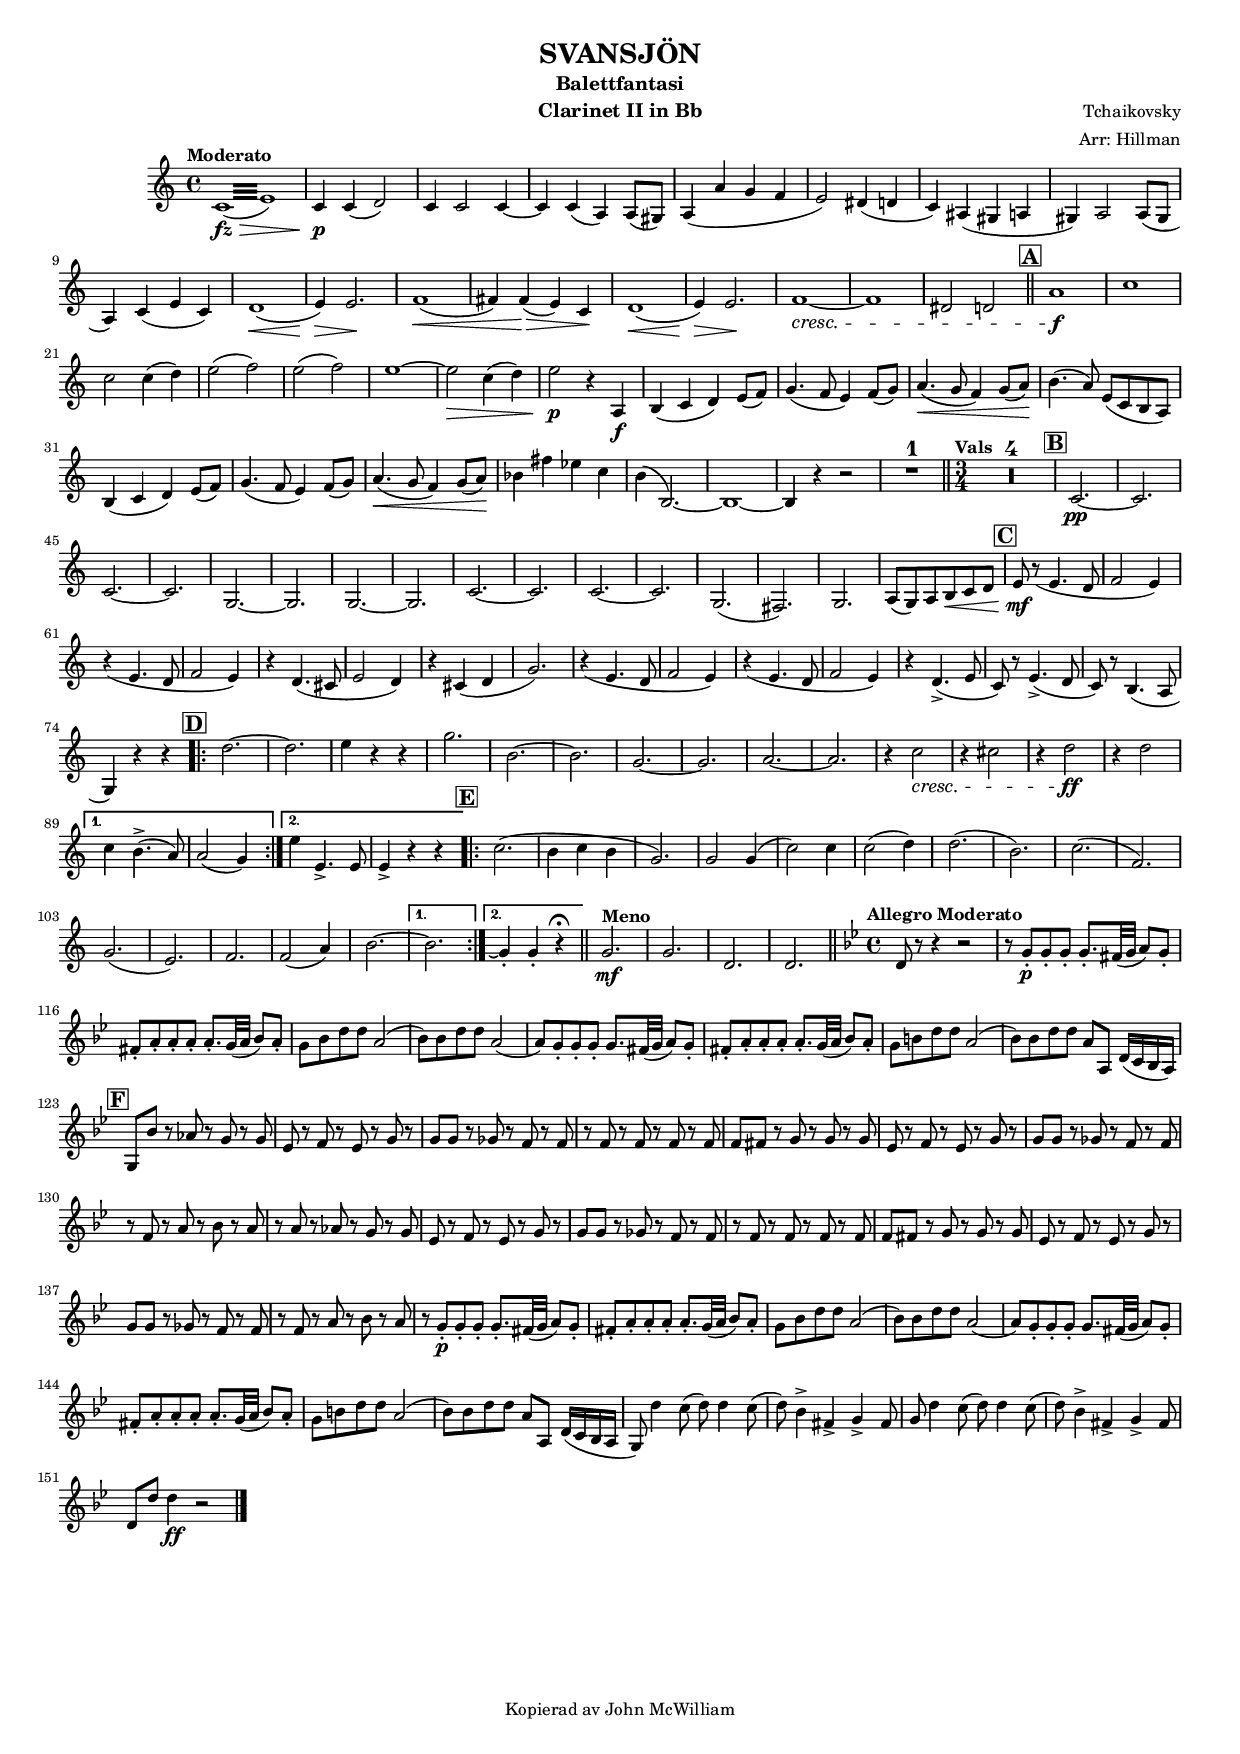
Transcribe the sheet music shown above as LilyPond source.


% Created on Mon Jun 25 19:28:15 CEST 2012
\version "2.14.2"
#(set-global-staff-size 15) % set staff-size when ready to print
\header {
	title = \markup {\concat {"SVANSJ"\char#214"N"}} 
	subtitle = "Balettfantasi"
 	composer = "Tchaikovsky" 
 	arranger = "Arr: Hillman"
 	instrument = "Clarinet II in Bb" 
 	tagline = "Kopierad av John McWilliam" 

}


staffClarinetInBb = \new Staff {
    \time 4/4 \key c \major \clef treble
    \tempo \markup {\bold {Moderato}}
    \set Staff.midiInstrument = "clarinet"
    \set Score.markFormatter = #format-mark-box-alphabet
    \compressFullBarRests
    \relative c' {     
    	    \repeat tremolo 16
    	    { c32\fz\> (e) } |c4\p c (d2) |c4 c2 c4~ |c c (a) a8 (gis) 
    	    a4 (a' g f |e2) dis4 (d |c) ais (gis a |gis) a2 a8 (gis 
    	    a4) c (e c) |d1\< ( |e4\>) e2.\! |f1\< ( |fis4) fis\> (e) c\!
    	    d1\< ( |e4\>) e2.\! |f1~\cresc |f |dis2 d \bar "||" 
    	    
% Rehearsal mark A
	\mark \default
	a'1\f |c |c2 c4 (d) |e2 (f) |e2 (f) |e1~ |e2\> c4 (d) 
	e2\p r4 a,,\f |b (c d) e8 (f) |g4. (f8 e4) f8 (g) 
	a4.\< (g8 f4) g8 (a\!) |b4. (a8) e (c b a) |b4 (c d) e8 (f) 
	g4. (f8 e4) f8 (g) |a4.\< (g8 f4) g8 (a\!) |bes4 fis' ees c |b (b,2.~)
	b1~ |b4 r r2 |R1^\markup{\normalsize\number 1} \bar "||"
	\time 3/4 \tempo \markup {\bold {Vals}}
	R2.*4
	
% Rehearsal mark B
	\mark \default
	c2.~\pp |c |c2.~ |c |g2.~ |g |g2.~ |g |c2.~ |c |c2.~ |c |g2. ( |fis) |g
	a8 (g) a b\< c d
	
% Rehearsal mark C
	\mark \default
	e\mf r (e4. d8 |f2 e4) |r (e4. d8 |f2 e4) |r d4. (cis8 |e2 d4) |r cis (d
	g2.) |r4 (e4. d8 |f2 e4) |r (e4. d8 |f2 e4) |r d4.-> (e8 |c) r e4.-> (d8
	c) r b4. (a8 |g4) r r
	
% Rehearsal mark D
	\mark \default
	\repeat volta 2 {
	d''2.~ |d |e4 r r |g2. |b,~ |b |g~ |g |a~ |a |r4 c2\cresc |r4 cis2 
	r4 d2\ff |r4 d2 }
	\alternative {
		{c4 b4.-> (a8) |a2 (g4)}
		{e'4 e,4.-> e8 |e4-> r r}
	}
	
% Rehearsal mark E
	\mark \default
	\repeat volta 2 {
	c'2. ( |b4 c b |g2.) |g2 g4 ( |c2) c4 |c2 (d4) |d2. ( |b) |c ( |f,) 
	g ( |e) |f |f2 (a4) |b2.~ }
	\alternative {
		{b2.}
		{g4-.\repeatTie g-. r \fermata \bar "||" }
	}
	g2.\mf^\markup {\bold {Meno}} |g |d |d \bar "||"
	
	\key bes \major \time 4/4 \tempo \markup {\bold {Allegro Moderato}}
	d8 r r4 r2 |r8 g-.\p g-. g-. g8.-. fis32 (g a8) g-. 
	fis-. a-. a-. a-. a8.-. g32 (a bes8) a-. |g8 bes d d a2 ( 
	bes8) bes d d a2 ( |a8) g-. g-. g-. g8. fis32 (g a8) g-. 
	fis-. a-. a-. a-. a8.-. g32 (a bes8) a-. |g8 b d d a2 ( 
	bes8) bes d d a a, d16 (c bes a) |
	
% Rehearsal mark E
	\mark \default
	g8 bes' r aes r g r g |ees r f r ees r g r |g g r ges r f r f 
	r f r f r f r f |f fis r g r g r g |ees r f r ees r g r 
	g g r ges r f r f |r f r a r bes r a |r a r aes r g r g 
	ees r f r ees r g r |g g r ges r f r f |r f r f r f r f 
	f fis r g r g r g |ees r f r ees r g r |g g r ges r f r f 
	r f r a r bes r a |r8 g-.\p g-. g-. g8.-. fis32 (g a8) g-. 
	fis-. a-. a-. a-. a8.-. g32 (a bes8) a-. |g8 bes d d a2 ( 
	bes8) bes d d a2 ( |a8) g-. g-. g-. g8. fis32 (g a8) g-. 
	fis-. a-. a-. a-. a8.-. g32 (a bes8) a-. |g8 b d d a2 ( 
	bes8) bes d d a a, d16 (c bes a |g8) d''4 c8 (d) d4 c8 (
	d) bes4-> fis-> g-> fis8 |g8 d'4 c8 (d) d4 c8 (
	d) bes4-> fis-> g-> fis8 |d d' d4\ff r2
    \bar "|."
    }

}


\score {
	<<
		\staffClarinetInBb
	>>
	
	\midi {
	}

       \layout {ragged-last = ##t
  	  #(set-default-paper-size "a4")
  }
}

\paper {
}


